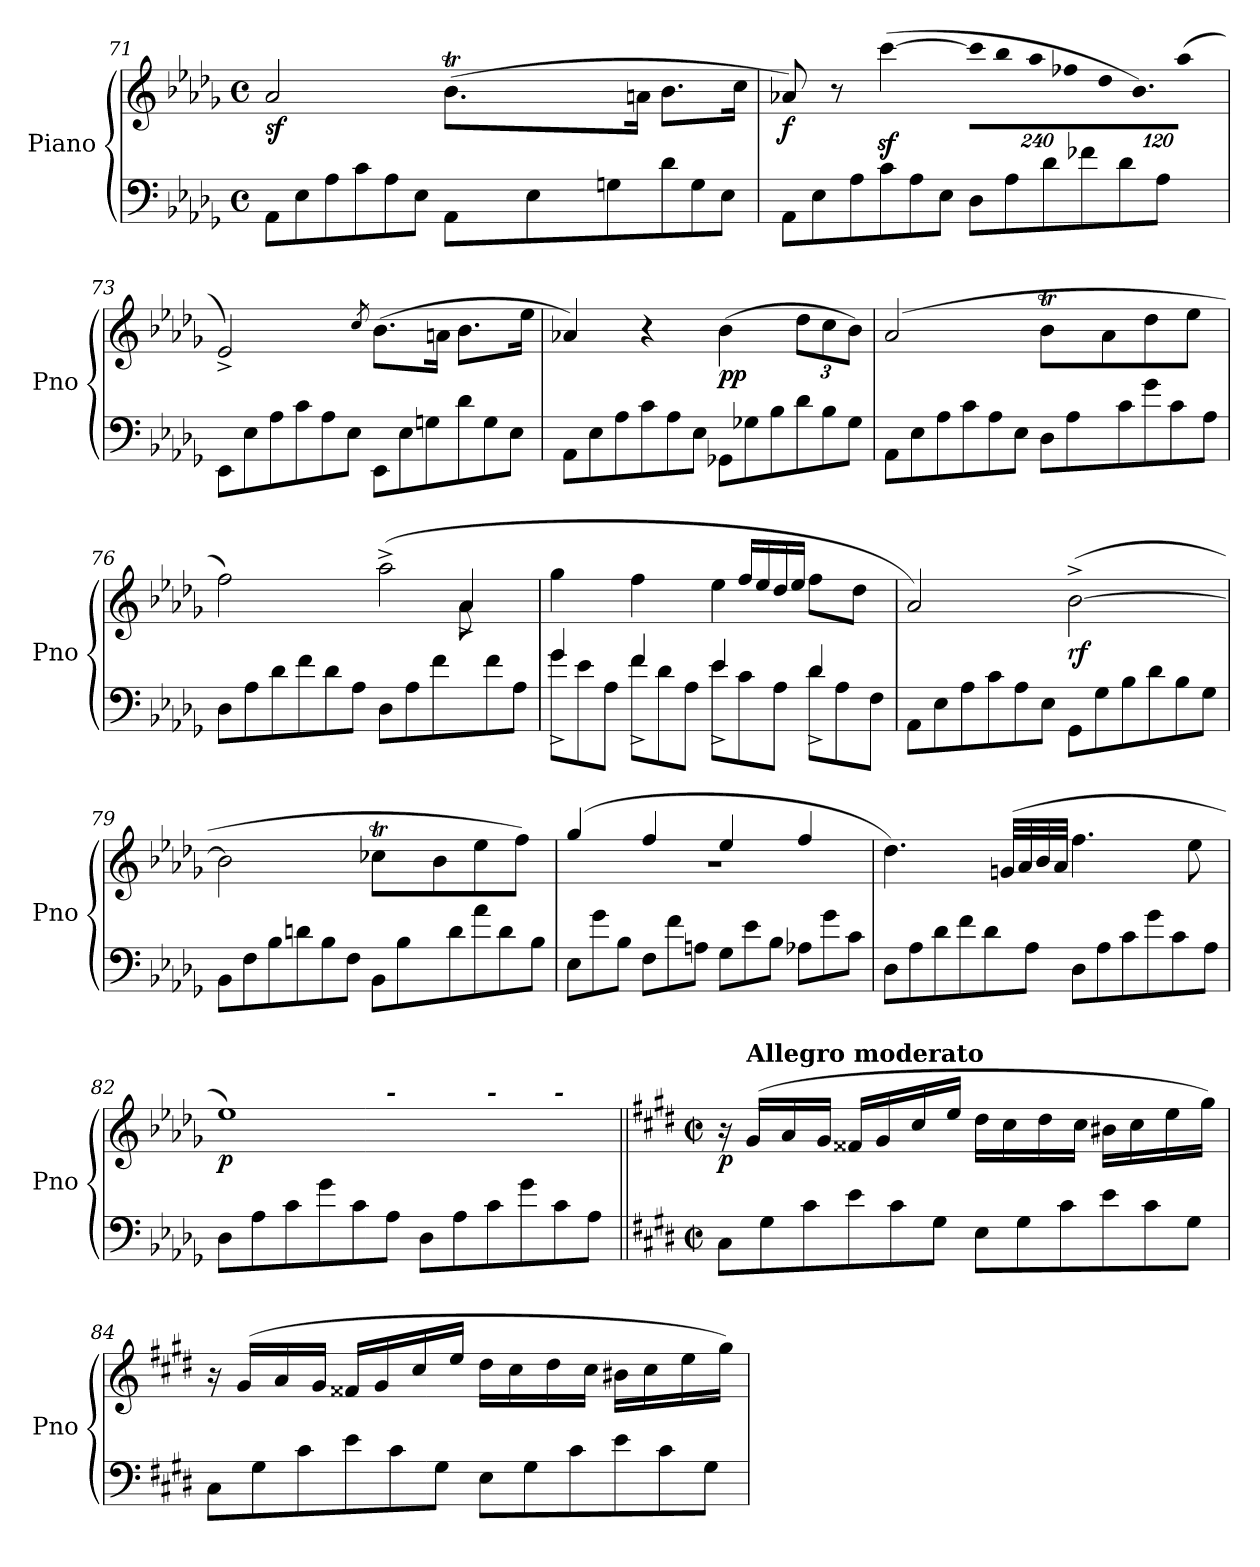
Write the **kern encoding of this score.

**kern	**kern	**dynam
*part1	*part1	*part1
*staff2	*staff1	*staff1/2
*I"Piano	*	*
*I'Pno	*	*
!!LO:LB:g=z
*clefF4	*clefG2	*
*k[b-e-a-d-g-]	*k[b-e-a-d-g-]	*
*M4/4	*M4/4	*
*met(c)	*met(c)	*
*Xtuplet	*	*
=71	=71	=71
*	*^	*
!	!	!	!LO:DY:b
12AA-\L	2a-/	48%25ryy	sf
12E-\	.	.	.
12A-\	.	.	.
12c\	.	.	.
12A-\	.	.	.
12E-\J	.	.	.
12AA-\L	(>8.b-T\L	.	.
*	*	*Xtuplet	*
.	.	48ccyy	.
.	.	48b-yy	.
.	.	48ccyy	.
12E-\	.	48b-yy	.
.	.	48ccyy	.
.	.	48b-yy	.
.	.	48ccyy	.
12Gn\	.	48b-yy	.
.	16an\Jk	4ryy	.
12d-\	8.b-\L	.	.
12G\	.	.	.
12E-\J	.	.	.
.	16cc\Jk	16ryy	.
=72	=72	=72	=72
!	!	!	!LO:DY:b
*	*v	*v	*
12AA-\L	8a-X/)	f
12E-\	.	.
.	8r	.
12A-\	.	.
12c\	(>[4cccz<\	.
12A-\	.	.
12E-\J	.	.
*	*tuplet	*
*	*Xbrackettup	*
!	!LO:N:vis=8	!
12D-\L	1920%137ccc\L]	.
!	!LO:N:vis=8	!
.	1920%137bb-\	.
12A-\	.	.
!	!LO:N:vis=8	!
.	1920%137aa-\	.
12d-\	.	.
!	!LO:N:vis=8	!
.	1920%137ff-X\	.
12f-X\	.	.
!	!LO:N:vis=8	!
.	1920%137dd-\	.
12d-\	.	.
!	!LO:N:vis=8.	!
.	960%103b-\)	.
12A-\J	.	.
!	!LO:N:vis=16	!
.	(>640%23aa-\Jk	.
!!LO:LB:g=z
=73	=73	=73
12EE-\L	2e-^/)	.
12E-\	.	.
12A-\	.	.
12c\	.	.
12A-\	.	.
12E-\J	.	.
.	8qcc/	.
12EE-\L	(>8.b-\L	.
12E-\	.	.
12Gn\	.	.
.	16an\Jk	.
12d-\	8.b-\L	.
12G\	.	.
12E-\J	.	.
.	16ee-\Jk	.
!!LO:LB:g=z
=74	=74	=74
12AA-\L	4a-X/)	.
12E-\	.	.
12A-\	.	.
12c\	4r	.
12A-\	.	.
12E-\J	.	.
!	!	!LO:DY:b
12GG-X\L	(>4b-\	pp
12G-X\	.	.
12B-\	.	.
12d-\	12dd-\L	.
12B-\	12cc\	.
12G-\J	12b-\J)	.
=75	=75	=75
*	*^	*
12AA-\L	(>2a-/	2ryy	.
12E-\	.	.	.
12A-\	.	.	.
12c\	.	.	.
12A-\	.	.	.
12E-\J	.	.	.
*	*	*Xtuplet	*
12D-\L	8b-T\L	12ryy	.
12A-\	.	48b-yy	.
.	.	48ccyy	.
.	8a-\	4.ryy	.
12c\	.	.	.
12g-\	8dd-\	.	.
12c\	.	.	.
.	8ee-\J	.	.
12A-\J	.	.	.
=76	=76	=76	=76
*	*	*^	*
12D-\L	2ff\)	2.ryy	2.ryy	.
12A-\	.	.	.	.
12d-\	.	.	.	.
12f\	.	.	.	.
12d-\	.	.	.	.
12A-\J	.	.	.	.
12D-\L	(>2aa-^\	.	.	.
12A-\	.	.	.	.
12f\	.	.	.	.
12ryy	.	4a-^/	12a-\	.
12f\	.	.	6ryy	.
12A-\J	.	.	.	.
*	*	*v	*v	*
!!LO:LB:g=z
=77	=77	=77	=77
*^	*	*	*
12g-\L	4g-^/	4gg-\	2ryy	.
12e-\	.	.	.	.
12A-\J	.	.	.	.
12f\L	4f^/	4ff\	.	.
12d-\	.	.	.	.
12A-\J	.	.	.	.
12e-\L	4e-^/	4ee-\	12ryy	.
12c\	.	.	24ff/LL	.
.	.	.	24ee-/	.
12A-\J	.	.	24dd-/	.
.	.	.	24ee-/JJ	.
12d-\L	4d-^/	8ff\L	4ryy	.
12A-\	.	.	.	.
.	.	8dd-\J	.	.
12F\J	.	.	.	.
*v	*v	*	*	*
*	*v	*v	*
=78	=78	=78
12AA-\L	2a-/)	.
12E-\	.	.
12A-\	.	.
12c\	.	.
12A-\	.	.
12E-\J	.	.
!	!	!LO:DY:b
12GG-\L	(>[2b-^\	rf
12G-\	.	.
12B-\	.	.
12d-\	.	.
12B-\	.	.
12G-\J	.	.
=79	=79	=79
*	*^	*
12BB-\L	2b-\]	2ryy	.
12F\	.	.	.
12B-\	.	.	.
12dn\	.	.	.
12B-\	.	.	.
12F\J	.	.	.
12BB-\L	8cc-XT\L	12ryy	.
12B-\	.	48cc-yy	.
.	.	48dd-yy	.
.	8b-\	4.ryy	.
12d\	.	.	.
12a-\	8ee-\	.	.
12d\	.	.	.
.	8ff\J)	.	.
12B-\J	.	.	.
!!LO:PB:g=z	!!
=80	=80	=80	=80
12E-\L	(>4gg-/	1r	.
12g-\	.	.	.
12B-\J	.	.	.
12F\L	4ff/	.	.
12f\	.	.	.
12An\J	.	.	.
12G-\L	4ee-/	.	.
12e-\	.	.	.
12B-\J	.	.	.
12A-X\L	4ff/	.	.
12g-\	.	.	.
12c\J	.	.	.
*	*v	*v	*
=81	=81	=81
12D-\L	4.dd-\)	.
12A-\	.	.
12d-\	.	.
12f\	.	.
12d-\	.	.
.	(>32gn/LLL	.
.	32a-/	.
12A-\J	.	.
.	32b-/	.
.	32a-/JJJ	.
12D-\L	4.ff\	.
12A-\	.	.
12c\	.	.
12g-\	.	.
12c\	.	.
.	8ee-\	.
12A-\J	.	.
!!LO:LB:g=z
=82	=82	=82
!	!LO:TX:a:Bi:t=riten. -	!
!	!	!LO:DY:b
*	*^	*
*	*	*^	*
*	*	*	*^	*
12D-\L	1ee-)	3ryy	3%2ryy	3%2ryy	p
12A-\	.	.	.	.	.
12c\	.	.	.	.	.
12g-\	.	.	.	.	.
12c\	.	12ryy	.	.	.
!	!	!LO:TX:a:Bi:t=-	!	!	!
12A-\J	.	3..ryy	.	.	.
12D-\L	.	.	.	.	.
12A-\	.	.	.	.	.
!	!	!	!LO:TX:a:Bi:t=-	!	!
12c\	.	.	3ryy	6ryy	.
12g-\	.	.	.	.	.
!	!	!	!	!LO:TX:a:Bi:t=-	!
12c\	.	.	.	6ryy	.
12A-\J	.	.	.	.	.
*	*v	*v	*v	*v	*
!!LO:LB:g=z
=83||	=83||	=83||
*k[f#c#g#d#]	*k[f#c#g#d#]	*
*M4/4	*M4/4	*
*met(c|)	*met(c|)	*
*	*^	*
*	*	*^	*
*	*	*	*^	*
!	!	!	!	!	!LO:DY:b
*	*v	*v	*v	*v	*
12C#\L	16r	p
*	*MM144	*
!	!LO:TX:a:B:t=Allegro moderato	!
.	(>16g#/LL	.
12G#\	.	.
.	16a/	.
12c#\	.	.
.	16g#/JJ	.
12e\	16f##X/LL	.
.	16g#/	.
12c#\	.	.
.	16cc#/	.
12G#\J	.	.
.	16ee/JJ	.
12E\L	16dd#\LL	.
.	16cc#\	.
12G#\	.	.
.	16dd#\	.
12c#\	.	.
.	16cc#\JJ	.
12e\	16b#X\LL	.
.	16cc#\	.
12c#\	.	.
.	16ee\	.
12G#\J	.	.
.	16gg#\JJ)	.
=84	=84	=84
12C#\L	16r	.
.	(>16g#/LL	.
12G#\	.	.
.	16a/	.
12c#\	.	.
.	16g#/JJ	.
12e\	16f##X/LL	.
.	16g#/	.
12c#\	.	.
.	16cc#/	.
12G#\J	.	.
.	16ee/JJ	.
12E\L	16dd#\LL	.
.	16cc#\	.
12G#\	.	.
.	16dd#\	.
12c#\	.	.
.	16cc#\JJ	.
12e\	16b#X\LL	.
.	16cc#\	.
12c#\	.	.
.	16ee\	.
12G#\J	.	.
.	16gg#\JJ)	.
=	=	=
*-	*-	*-
